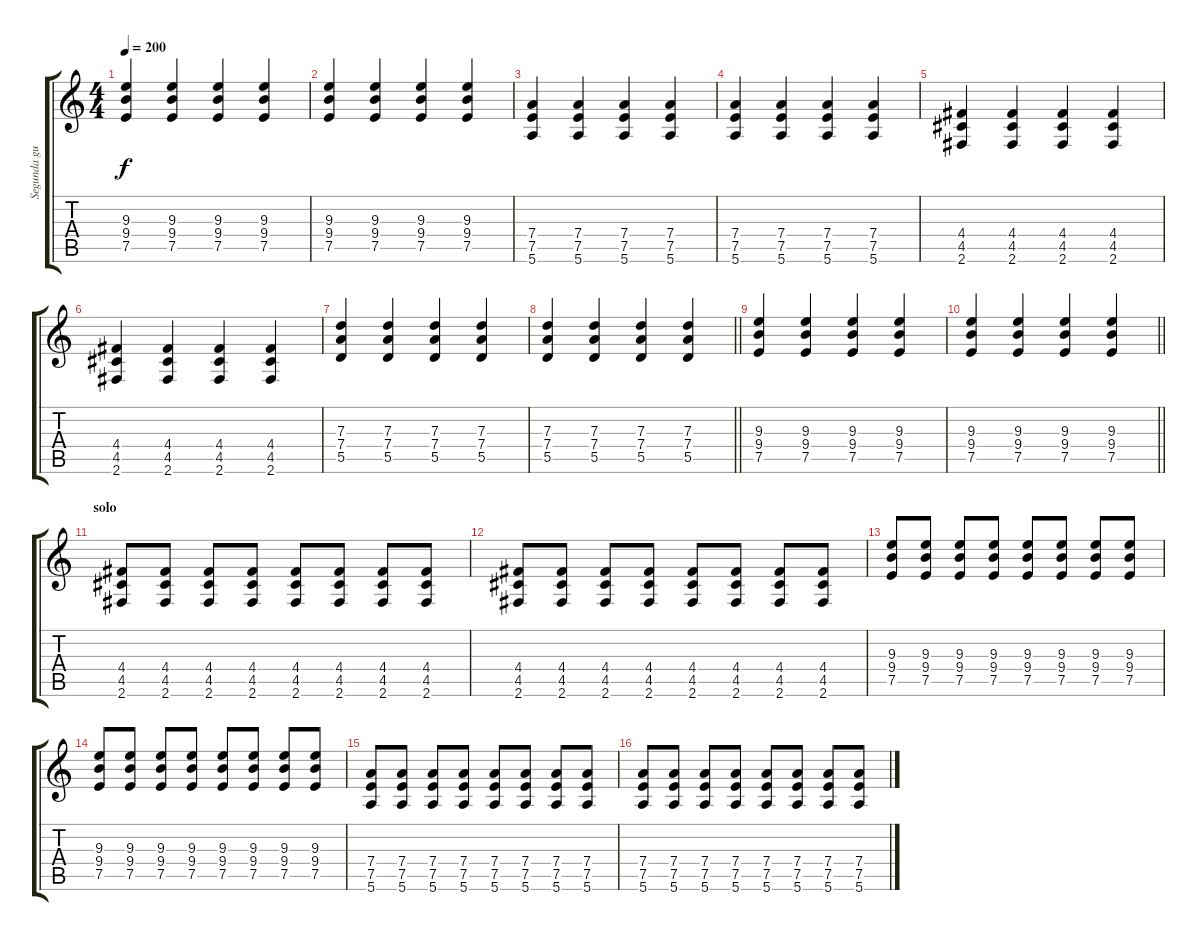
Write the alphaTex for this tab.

\track ("Segunda guitarra (arreglos)" "Segunda gu") {instrument overdrivenguitar}
\staff {score tabs}
\tuning (E4 B3 G3 D3 A2 E2) {hide}
\ts (4 4)
\tempo 200
\clef g2
\ks c
(9.3 9.4 7.5).4{dy f} (9.3 9.4 7.5).4 (9.3 9.4 7.5).4 (9.3 9.4 7.5).4 |
(9.3 9.4 7.5).4 (9.3 9.4 7.5).4 (9.3 9.4 7.5).4 (9.3 9.4 7.5).4 |
(7.4 7.5 5.6).4 (7.4 7.5 5.6).4 (7.4 7.5 5.6).4 (7.4 7.5 5.6).4 |
(7.4 7.5 5.6).4 (7.4 7.5 5.6).4 (7.4 7.5 5.6).4 (7.4 7.5 5.6).4 |
(4.4 4.5 2.6).4 (4.4 4.5 2.6).4 (4.4 4.5 2.6).4 (4.4 4.5 2.6).4 |
(4.4 4.5 2.6).4 (4.4 4.5 2.6).4 (4.4 4.5 2.6).4 (4.4 4.5 2.6).4 |
(7.3 7.4 5.5).4 (7.3 7.4 5.5).4 (7.3 7.4 5.5).4 (7.3 7.4 5.5).4 |
\barLineRight lightlight
(7.3 7.4 5.5).4 (7.3 7.4 5.5).4 (7.3 7.4 5.5).4 (7.3 7.4 5.5).4 |
(9.3 9.4 7.5).4 (9.3 9.4 7.5).4 (9.3 9.4 7.5).4 (9.3 9.4 7.5).4 |
\barLineRight lightlight
(9.3 9.4 7.5).4 (9.3 9.4 7.5).4 (9.3 9.4 7.5).4 (9.3 9.4 7.5).4 |
\section ("" "solo")
(4.4 4.5 2.6).8 (4.4 4.5 2.6).8 (4.4 4.5 2.6).8 (4.4 4.5 2.6).8 (4.4 4.5 2.6).8 (4.4 4.5 2.6).8 (4.4 4.5 2.6).8 (4.4 4.5 2.6).8 |
(4.4 4.5 2.6).8 (4.4 4.5 2.6).8 (4.4 4.5 2.6).8 (4.4 4.5 2.6).8 (4.4 4.5 2.6).8 (4.4 4.5 2.6).8 (4.4 4.5 2.6).8 (4.4 4.5 2.6).8 |
(9.3 9.4 7.5).8 (9.3 9.4 7.5).8 (9.3 9.4 7.5).8 (9.3 9.4 7.5).8 (9.3 9.4 7.5).8 (9.3 9.4 7.5).8 (9.3 9.4 7.5).8 (9.3 9.4 7.5).8 |
(9.3 9.4 7.5).8 (9.3 9.4 7.5).8 (9.3 9.4 7.5).8 (9.3 9.4 7.5).8 (9.3 9.4 7.5).8 (9.3 9.4 7.5).8 (9.3 9.4 7.5).8 (9.3 9.4 7.5).8 |
(7.4 7.5 5.6).8 (7.4 7.5 5.6).8 (7.4 7.5 5.6).8 (7.4 7.5 5.6).8 (7.4 7.5 5.6).8 (7.4 7.5 5.6).8 (7.4 7.5 5.6).8 (7.4 7.5 5.6).8 |
(7.4 7.5 5.6).8 (7.4 7.5 5.6).8 (7.4 7.5 5.6).8 (7.4 7.5 5.6).8 (7.4 7.5 5.6).8 (7.4 7.5 5.6).8 (7.4 7.5 5.6).8 (7.4 7.5 5.6).8
